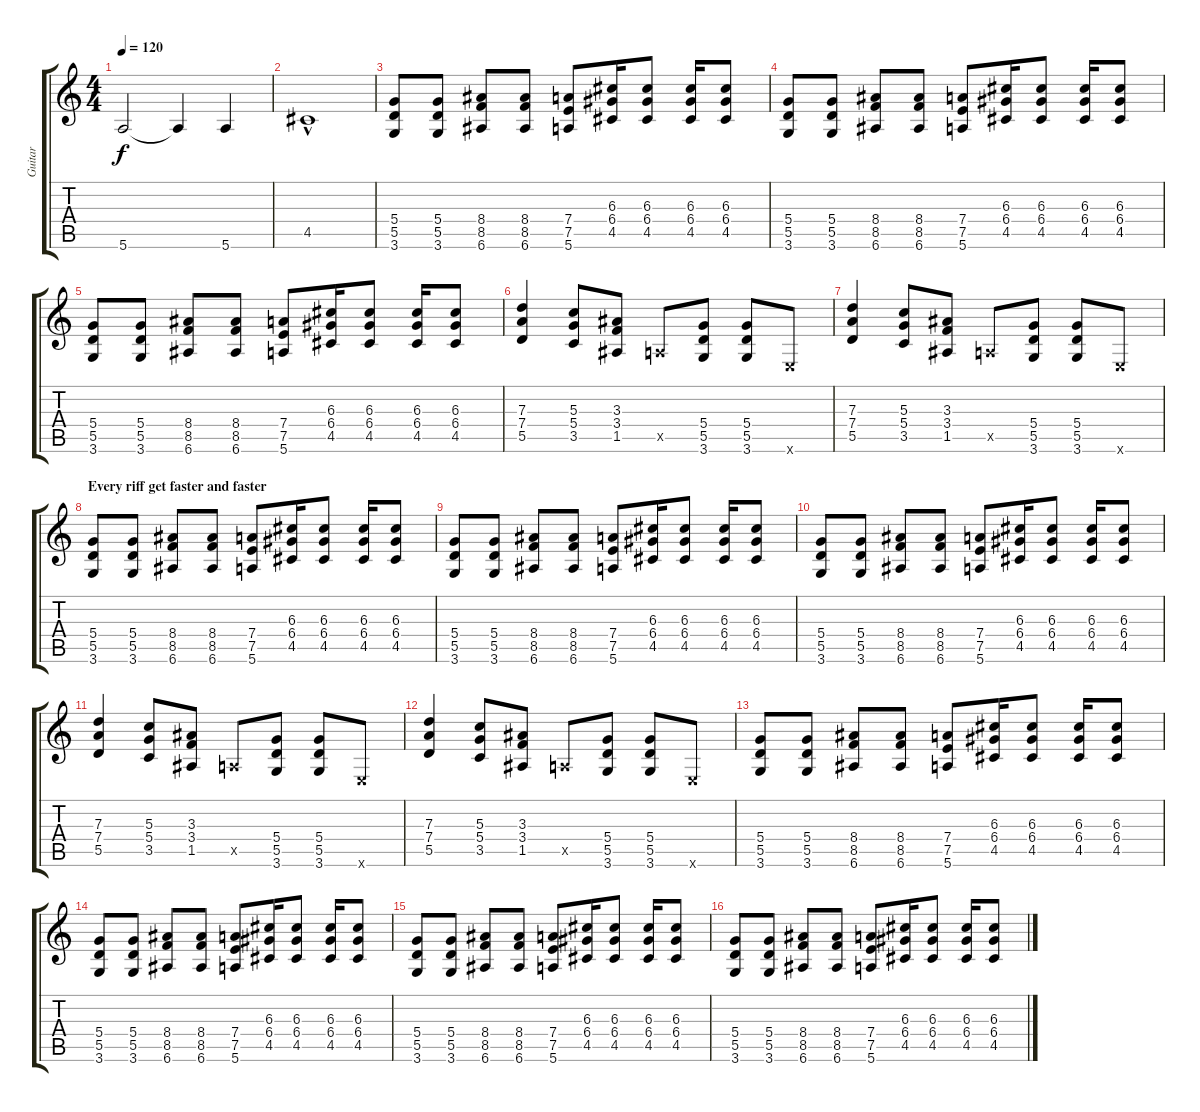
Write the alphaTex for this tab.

\track ("Guitar" "Guitar") {instrument distortionguitar}
\staff {score tabs}
\tuning (E4 B3 G3 D3 A2 E2) {hide}
\ts (4 4)
\tempo 120
\clef g2
\ks c
5.6.2{dy f} 5.6{t}.4 5.6.4 |
4.5{hac}.1 |
(5.4 5.5 3.6).8 (5.4 5.5 3.6).8 (8.4 8.5 6.6).8 (8.4 8.5 6.6).8 (7.4 7.5 5.6).8 (6.3 6.4 4.5).16 (6.3 6.4 4.5).8 (6.3 6.4 4.5).16 (6.3 6.4 4.5).8 |
(5.4 5.5 3.6).8 (5.4 5.5 3.6).8 (8.4 8.5 6.6).8 (8.4 8.5 6.6).8 (7.4 7.5 5.6).8 (6.3 6.4 4.5).16 (6.3 6.4 4.5).8 (6.3 6.4 4.5).16 (6.3 6.4 4.5).8 |
(5.4 5.5 3.6).8 (5.4 5.5 3.6).8 (8.4 8.5 6.6).8 (8.4 8.5 6.6).8 (7.4 7.5 5.6).8 (6.3 6.4 4.5).16 (6.3 6.4 4.5).8 (6.3 6.4 4.5).16 (6.3 6.4 4.5).8 |
(7.3 7.4 5.5).4 (5.3 5.4 3.5).8 (3.3 3.4 1.5).8 0.5{x}.8 (5.4 5.5 3.6).8 (5.4 5.5 3.6).8 0.6{x}.8 |
(7.3 7.4 5.5).4 (5.3 5.4 3.5).8 (3.3 3.4 1.5).8 0.5{x}.8 (5.4 5.5 3.6).8 (5.4 5.5 3.6).8 0.6{x}.8 |
\section ("" "Every riff get faster and faster")
(5.4 5.5 3.6).8 (5.4 5.5 3.6).8 (8.4 8.5 6.6).8 (8.4 8.5 6.6).8 (7.4 7.5 5.6).8 (6.3 6.4 4.5).16 (6.3 6.4 4.5).8 (6.3 6.4 4.5).16 (6.3 6.4 4.5).8 |
(5.4 5.5 3.6).8 (5.4 5.5 3.6).8 (8.4 8.5 6.6).8 (8.4 8.5 6.6).8 (7.4 7.5 5.6).8 (6.3 6.4 4.5).16 (6.3 6.4 4.5).8 (6.3 6.4 4.5).16 (6.3 6.4 4.5).8 |
(5.4 5.5 3.6).8 (5.4 5.5 3.6).8 (8.4 8.5 6.6).8 (8.4 8.5 6.6).8 (7.4 7.5 5.6).8 (6.3 6.4 4.5).16 (6.3 6.4 4.5).8 (6.3 6.4 4.5).16 (6.3 6.4 4.5).8 |
(7.3 7.4 5.5).4 (5.3 5.4 3.5).8 (3.3 3.4 1.5).8 0.5{x}.8 (5.4 5.5 3.6).8 (5.4 5.5 3.6).8 0.6{x}.8 |
(7.3 7.4 5.5).4 (5.3 5.4 3.5).8 (3.3 3.4 1.5).8 0.5{x}.8 (5.4 5.5 3.6).8 (5.4 5.5 3.6).8 0.6{x}.8 |
(5.4 5.5 3.6).8 (5.4 5.5 3.6).8 (8.4 8.5 6.6).8 (8.4 8.5 6.6).8 (7.4 7.5 5.6).8 (6.3 6.4 4.5).16 (6.3 6.4 4.5).8 (6.3 6.4 4.5).16 (6.3 6.4 4.5).8 |
(5.4 5.5 3.6).8 (5.4 5.5 3.6).8 (8.4 8.5 6.6).8 (8.4 8.5 6.6).8 (7.4 7.5 5.6).8 (6.3 6.4 4.5).16 (6.3 6.4 4.5).8 (6.3 6.4 4.5).16 (6.3 6.4 4.5).8 |
(5.4 5.5 3.6).8 (5.4 5.5 3.6).8 (8.4 8.5 6.6).8 (8.4 8.5 6.6).8 (7.4 7.5 5.6).8 (6.3 6.4 4.5).16 (6.3 6.4 4.5).8 (6.3 6.4 4.5).16 (6.3 6.4 4.5).8 |
(5.4 5.5 3.6).8 (5.4 5.5 3.6).8 (8.4 8.5 6.6).8 (8.4 8.5 6.6).8 (7.4 7.5 5.6).8 (6.3 6.4 4.5).16 (6.3 6.4 4.5).8 (6.3 6.4 4.5).16 (6.3 6.4 4.5).8
